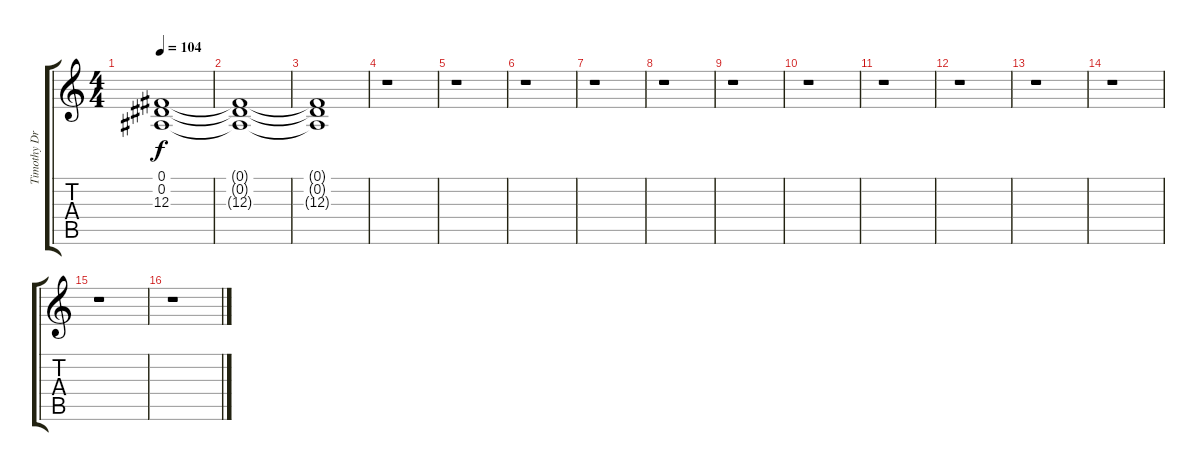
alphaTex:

\track ("Timothy Drury" "Timothy Dr") {instrument synthvoice}
\staff {score tabs}
\tuning (Eb4 Bb3 Gb3 Db3 Ab2 Eb2) {hide}
\ts (4 4)
\tempo 104
\clef g2
\ks c
(0.1{t} 0.2{t} 12.3{t}).1{dy f} |
(0.1{t} 0.2{t} 12.3{t}).1 |
(0.1{t} 0.2{t} 12.3{t}).1 |
r.1 |
r.1 |
r.1 |
r.1 |
r.1 |
r.1 |
r.1 |
r.1 |
r.1 |
r.1 |
r.1 |
r.1 |
r.1
